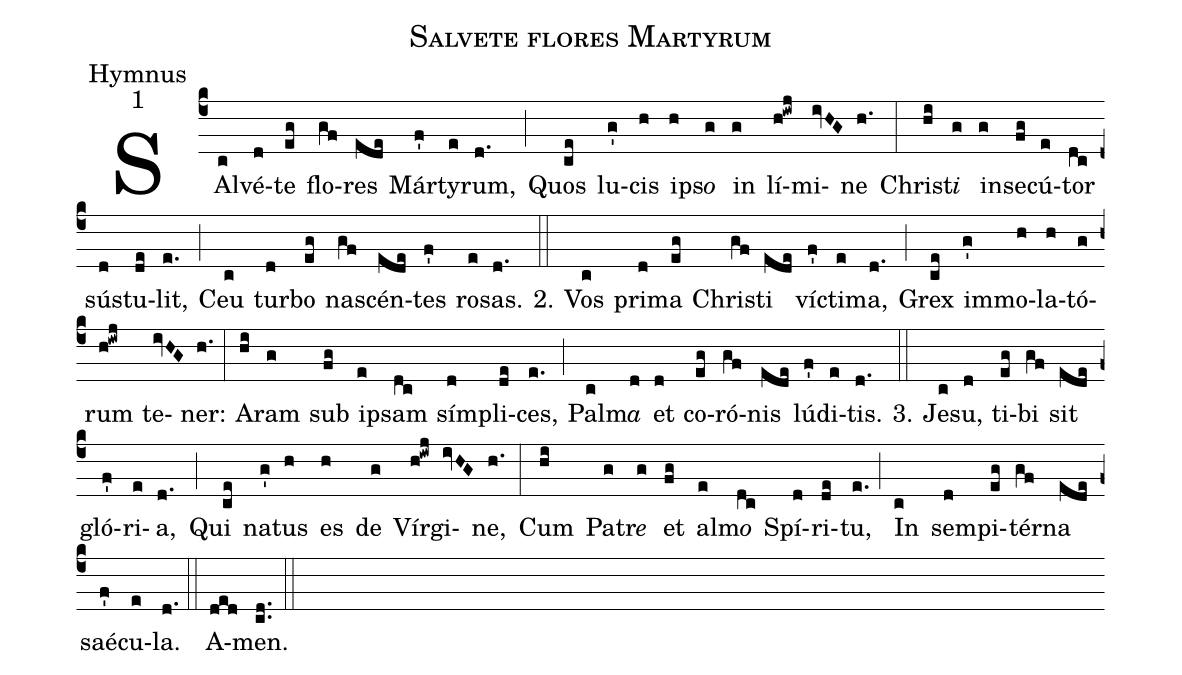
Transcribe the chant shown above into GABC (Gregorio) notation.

name:Salvete flores Martyrum;
office-part:Hymnus;
mode:1;
%%
(c4) SAl(c)vé(d)te(eg) flo(gf)res(ede) Már(f')ty(e)rum,(d.) (;) Quos(ce) lu(g')cis(h) i(h)ps<i>o</i>(g) in(g) lí(h!iwj)mi(ivHG)ne(h.) (:) Chri(hi)st<i>i</i>(g) in(g)se(fg)cú(e)tor(dc) sú(d)stu(de)lit,(e.) (;) Ce{}u(c) tur(d)bo(eg) na(gf)scén(ede)tes(f') ro(e)sas.(d.) 2.(::) Vos(c) pri(d)ma(eg) Chri(gf)sti(ede) ví(f')cti(e)ma,(d.) (;) Grex(ce) im(g')mo(h)la(h)tó(g)rum(h!iwj) te(ivHG)ner:(h.) (:) A(hi)ram(g) sub(fg) i(e)psam(dc) sím(d)pli(de)ces,(e.) (;) Pal(c)m<i>a</i>(d) et(d) co(eg)ró(gf)nis(ede) lú(f')di(e)tis.(d.) 3.(::) Je(c)su,(d) ti(eg)bi(gf) sit(ede) gló(f')ri(e)a,(d.) (;) Qui(ce) na(g')tus(h) es(h) de(g) Vír(h!iwj)gi(ivHG)ne,(h.) (:) Cum(hi) Pa(g)tr<i>e</i>(g) et(fg) al(e)m<i>o</i>(dc) Spí(d)ri(de)tu,(e.) (;) In(c) sem(d)pi(eg)tér(gf)na(ede) saé(f')cu(e)la.(d.) (::) A(ded)men.(cd..) (::)
